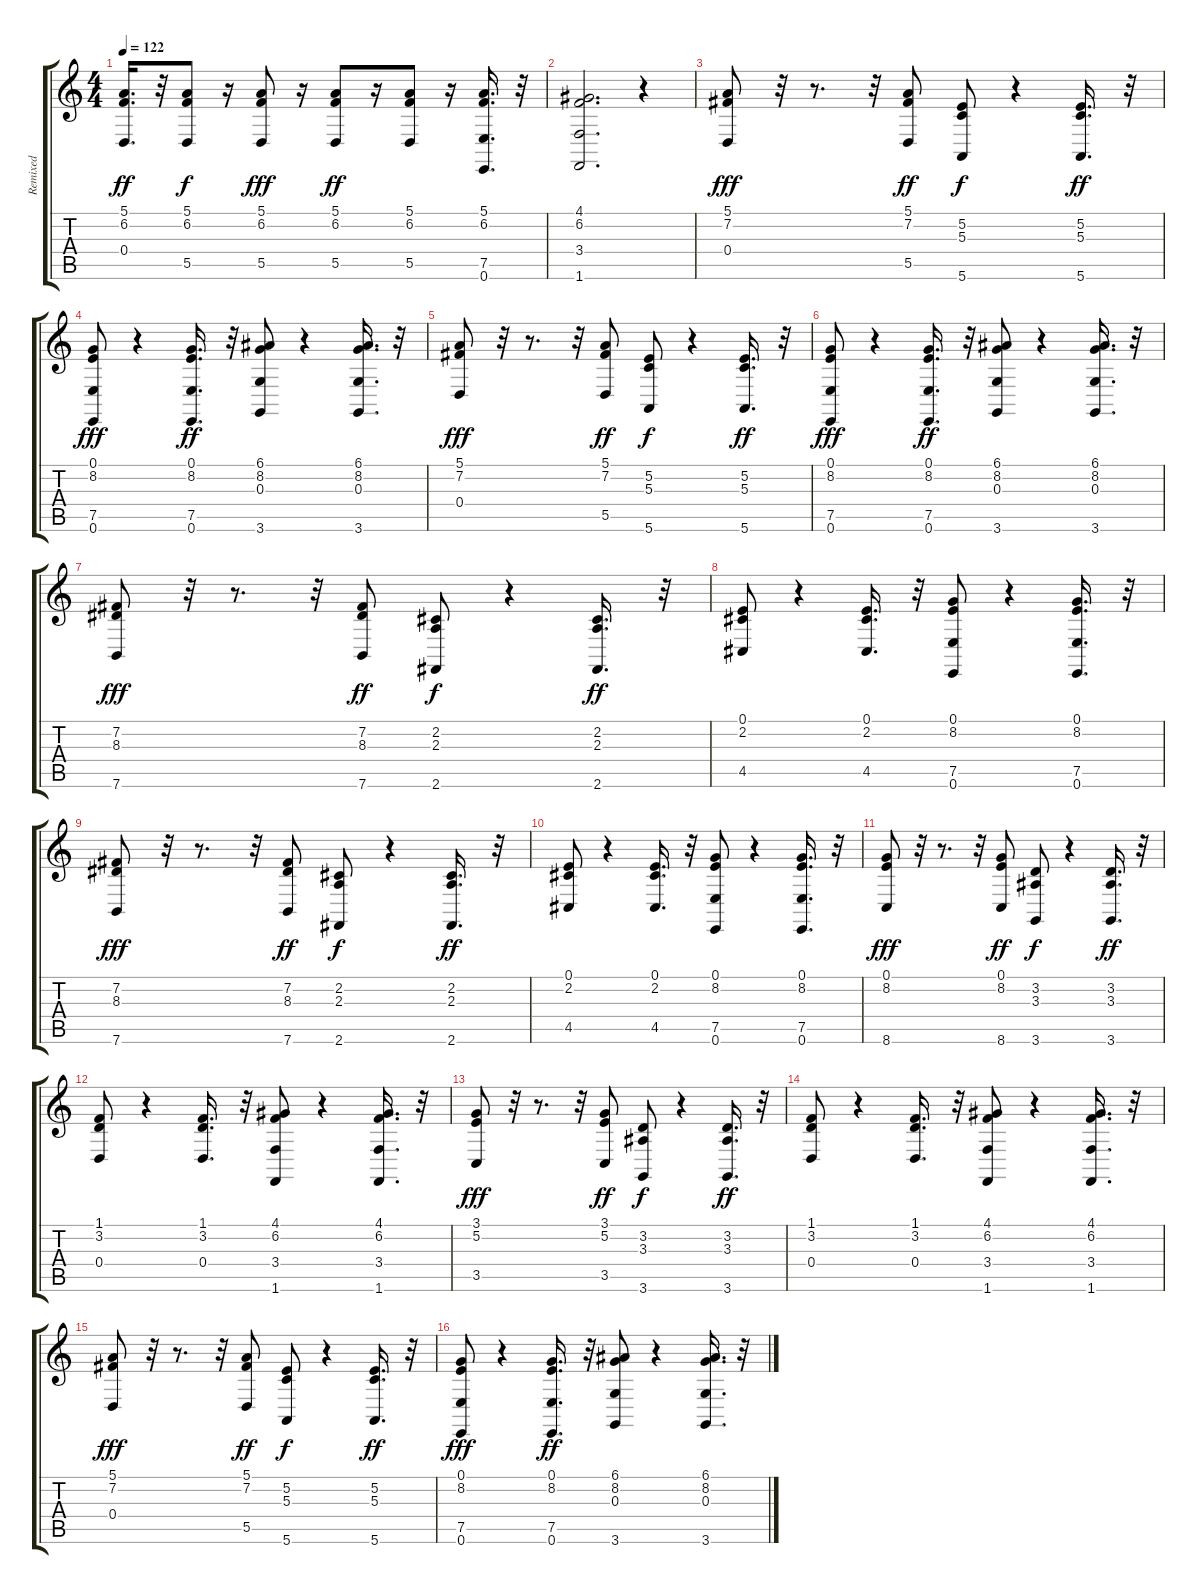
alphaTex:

\track ("Remixed" "Remixed") {instrument electricgrandpiano}
\staff {score tabs}
\tuning (E4 B3 G3 D3 A2 E2) {hide}
\ts (4 4)
\tempo 122
\clef g2
\ks c
(5.1 6.2 0.4).16{d dy ff} r.32 (5.1 6.2 5.5).8{dy f} r.16 (5.1 6.2 5.5).8{dy fff} r.16 (5.1 6.2 5.5).8{dy ff} r.16 (5.1 6.2 5.5).8 r.16 (5.1 6.2 7.5 0.6).16{d} r.32 |
(4.1 6.2 3.4 1.6).2{d} r.4 |
(5.1 7.2 0.4).8{dy fff} r.32 r.8{d} r.32 (5.1 7.2 5.5).8{dy ff} (5.2 5.3 5.6).8{dy f} r.4 (5.2 5.3 5.6).16{d dy ff} r.32 |
(0.1 8.2 7.5 0.6).8{dy fff} r.4 (0.1 8.2 7.5 0.6).16{d dy ff} r.32 (6.1 8.2 0.3 3.6).8 r.4 (6.1 8.2 0.3 3.6).16{d} r.32 |
(5.1 7.2 0.4).8{dy fff} r.32 r.8{d} r.32 (5.1 7.2 5.5).8{dy ff} (5.2 5.3 5.6).8{dy f} r.4 (5.2 5.3 5.6).16{d dy ff} r.32 |
(0.1 8.2 7.5 0.6).8{dy fff} r.4 (0.1 8.2 7.5 0.6).16{d dy ff} r.32 (6.1 8.2 0.3 3.6).8 r.4 (6.1 8.2 0.3 3.6).16{d} r.32 |
(7.2 8.3 7.6).8{dy fff} r.32 r.8{d} r.32 (7.2 8.3 7.6).8{dy ff} (2.2 2.3 2.6).8{dy f} r.4 (2.2 2.3 2.6).16{d dy ff} r.32 |
(0.1 2.2 4.5).8 r.4 (0.1 2.2 4.5).16{d} r.32 (0.1 8.2 7.5 0.6).8 r.4 (0.1 8.2 7.5 0.6).16{d} r.32 |
(7.2 8.3 7.6).8{dy fff} r.32 r.8{d} r.32 (7.2 8.3 7.6).8{dy ff} (2.2 2.3 2.6).8{dy f} r.4 (2.2 2.3 2.6).16{d dy ff} r.32 |
(0.1 2.2 4.5).8 r.4 (0.1 2.2 4.5).16{d} r.32 (0.1 8.2 7.5 0.6).8 r.4 (0.1 8.2 7.5 0.6).16{d} r.32 |
(0.1 8.2 8.6).8{dy fff} r.32 r.8{d} r.32 (0.1 8.2 8.6).8{dy ff} (3.2 3.3 3.6).8{dy f} r.4 (3.2 3.3 3.6).16{d dy ff} r.32 |
(1.1 3.2 0.4).8 r.4 (1.1 3.2 0.4).16{d} r.32 (4.1 6.2 3.4 1.6).8 r.4 (4.1 6.2 3.4 1.6).16{d} r.32 |
(3.1 5.2 3.5).8{dy fff} r.32 r.8{d} r.32 (3.1 5.2 3.5).8{dy ff} (3.2 3.3 3.6).8{dy f} r.4 (3.2 3.3 3.6).16{d dy ff} r.32 |
(1.1 3.2 0.4).8 r.4 (1.1 3.2 0.4).16{d} r.32 (4.1 6.2 3.4 1.6).8 r.4 (4.1 6.2 3.4 1.6).16{d} r.32 |
(5.1 7.2 0.4).8{dy fff} r.32 r.8{d} r.32 (5.1 7.2 5.5).8{dy ff} (5.2 5.3 5.6).8{dy f} r.4 (5.2 5.3 5.6).16{d dy ff} r.32 |
(0.1 8.2 7.5 0.6).8{dy fff} r.4 (0.1 8.2 7.5 0.6).16{d dy ff} r.32 (6.1 8.2 0.3 3.6).8 r.4 (6.1 8.2 0.3 3.6).16{d} r.32
